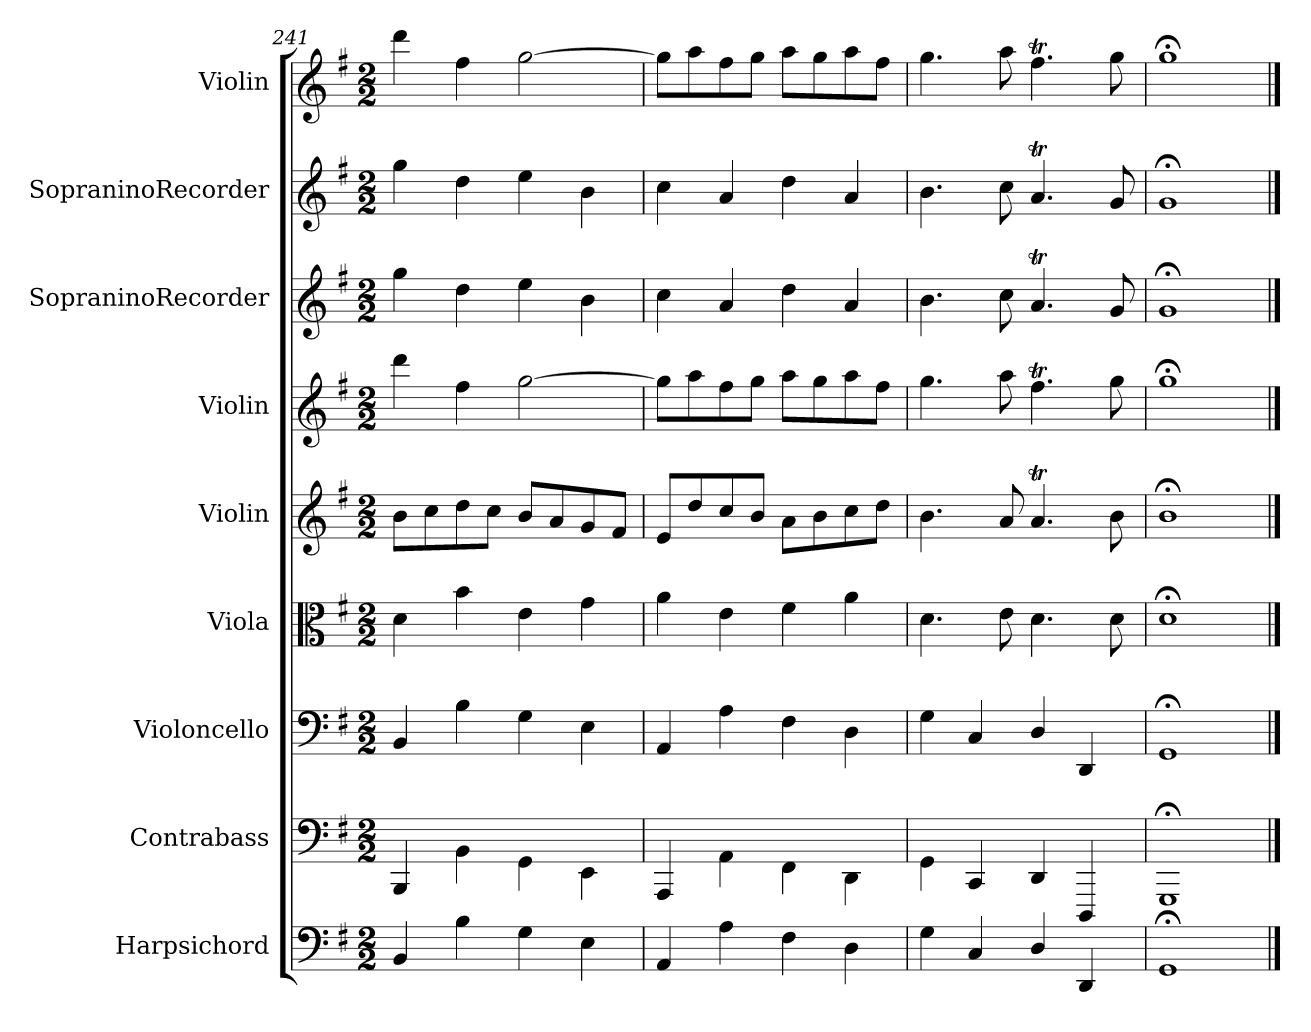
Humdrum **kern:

**kern	**kern	**kern	**kern	**kern	**kern	**kern	**kern	**kern
*part9	*part8	*part7	*part6	*part5	*part4	*part3	*part2	*part1
*staff9	*staff8	*staff7	*staff6	*staff5	*staff4	*staff3	*staff2	*staff1
*I"Harpsichord	*I"Contrabass	*I"Violoncello	*I"Viola	*I"Violin	*I"Violin	*I"SopraninoRecorder	*I"SopraninoRecorder	*I"Violin
*I'Hpschd	*I'Cb	*I'Vc	*I'Vla	*I'Vln	*I'Vln	*	*	*I'Vln
*clefF4	*clefF4	*clefF4	*clefC3	*clefG2	*clefG2	*clefG2	*clefG2	*clefG2
*k[f#]	*k[f#]	*k[f#]	*k[f#]	*k[f#]	*k[f#]	*k[f#]	*k[f#]	*k[f#]
*G:	*G:	*G:	*G:	*G:	*G:	*G:	*G:	*G:
*M2/2	*M2/2	*M2/2	*M2/2	*M2/2	*M2/2	*M2/2	*M2/2	*M2/2
=241	=241	=241	=241	=241	=241	=241	=241	=241
4BB/	4BBB/	4BB/	4d\	8b\L	4ddd\	4gg\	4gg\	4ddd\
.	.	.	.	8cc\	.	.	.	.
4B\	4BB\	4B\	4b\	8dd\	4ff#\	4dd\	4dd\	4ff#\
.	.	.	.	8cc\J	.	.	.	.
4G\	4GG\	4G\	4e\	8b/L	[2gg\	4ee\	4ee\	[2gg\
.	.	.	.	8a/	.	.	.	.
4E\	4EE\	4E\	4g\	8g/	.	4b\	4b\	.
.	.	.	.	8f#/J	.	.	.	.
=242	=242	=242	=242	=242	=242	=242	=242	=242
4AA/	4AAA/	4AA/	4a\	8e/L	8gg\L]	4cc\	4cc\	8gg\L]
.	.	.	.	8dd/	8aa\	.	.	8aa\
4A\	4AA\	4A\	4e\	8cc/	8ff#\	4a/	4a/	8ff#\
.	.	.	.	8b/J	8gg\J	.	.	8gg\J
4F#\	4FF#\	4F#\	4f#\	8a\L	8aa\L	4dd\	4dd\	8aa\L
.	.	.	.	8b\	8gg\	.	.	8gg\
4D\	4DD\	4D\	4a\	8cc\	8aa\	4a/	4a/	8aa\
.	.	.	.	8dd\J	8ff#\J	.	.	8ff#\J
=243	=243	=243	=243	=243	=243	=243	=243	=243
4G\	4GG\	4G\	4.d\	4.b\	4.gg\	4.b\	4.b\	4.gg\
4C/	4CC/	4C/	.	.	.	.	.	.
.	.	.	8e\	8a/	8aa\	8cc\	8cc\	8aa\
4D/	4DD/	4D/	4.d\	4.aT/	4.ff#t\	4.aT/	4.aT/	4.ff#t\
4DD/	4DDD/	4DD/	.	.	.	.	.	.
.	.	.	8d\	8b\	8gg\	8g/	8g/	8gg\
=244	=244	=244	=244	=244	=244	=244	=244	=244
1GG;</	1GGG;</	1GG;</	1d;<\	1b;<\	1gg;<\	1g;</	1g;</	1gg;<\
==	==	==	==	==	==	==	==	==
*-	*-	*-	*-	*-	*-	*-	*-	*-
